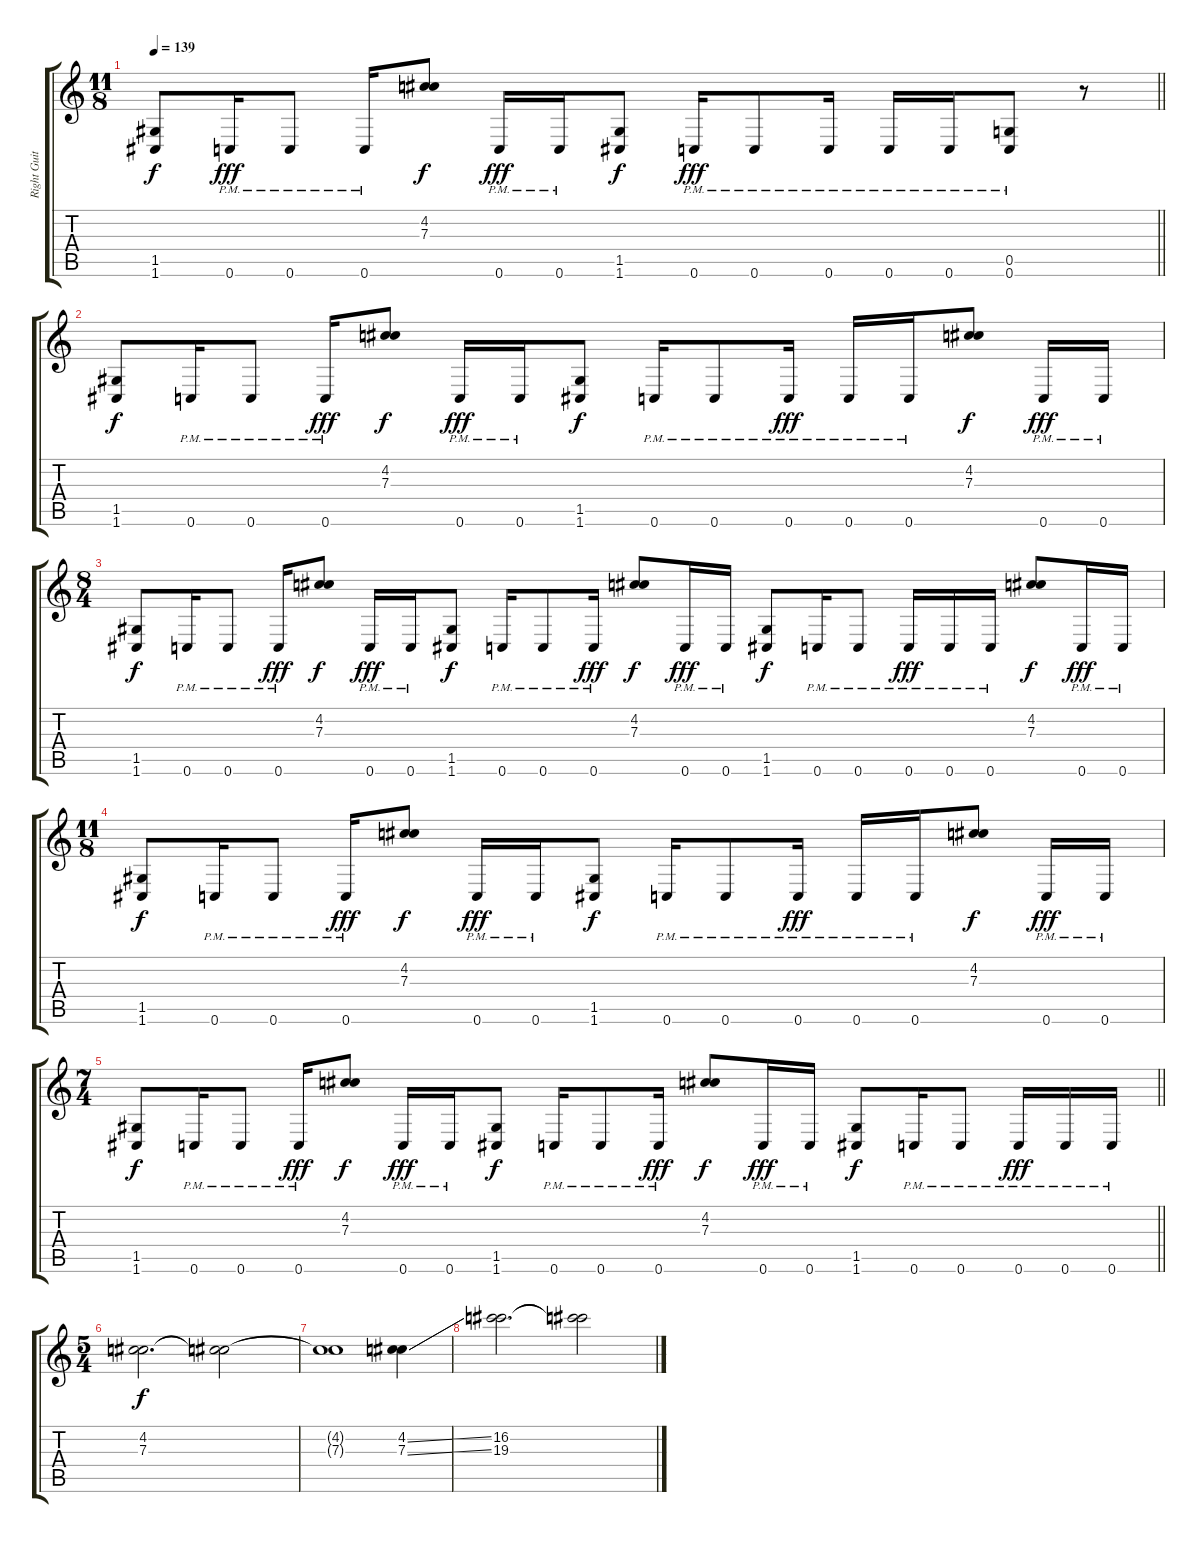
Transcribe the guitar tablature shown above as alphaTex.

\track ("Right Guitar" "Right Guit") {instrument overdrivenguitar}
\staff {score tabs}
\tuning (D4 A3 F3 C3 G2 C2) {hide}
\ts (11 8)
\tempo 139
\clef g2
\barLineRight lightlight
\ks c
(1.5 1.6).8{dy f} 0.6{pm}.16{dy fff} 0.6{pm}.8 0.6{pm}.16 (4.2 7.3).8{dy f} 0.6{pm}.16{dy fff} 0.6{pm}.16 (1.5 1.6).8{dy f} 0.6{pm}.16{dy fff} 0.6{pm}.8 0.6{pm}.16 0.6{pm}.16 0.6{pm}.16 (0.5{pm} 0.6{pm}).8 r.8 |
(1.5 1.6).8{dy f} 0.6{pm}.16 0.6{pm}.8 0.6{pm}.16{dy fff} (4.2 7.3).8{dy f} 0.6{pm}.16{dy fff} 0.6{pm}.16 (1.5 1.6).8{dy f} 0.6{pm}.16 0.6{pm}.8 0.6{pm}.16{dy fff} 0.6{pm}.16 0.6{pm}.16 (4.2 7.3).8{dy f} 0.6{pm}.16{dy fff} 0.6{pm}.16 |
\ts (8 4)
(1.5 1.6).8{dy f} 0.6{pm}.16 0.6{pm}.8 0.6{pm}.16{dy fff} (4.2 7.3).8{dy f} 0.6{pm}.16{dy fff} 0.6{pm}.16 (1.5 1.6).8{dy f} 0.6{pm}.16 0.6{pm}.8 0.6{pm}.16{dy fff} (4.2 7.3).8{dy f} 0.6{pm}.16{dy fff} 0.6{pm}.16 (1.5 1.6).8{dy f} 0.6{pm}.16 0.6{pm}.8 0.6{pm}.16{dy fff} 0.6{pm}.16 0.6{pm}.16 (4.2 7.3).8{dy f} 0.6{pm}.16{dy fff} 0.6{pm}.16 |
\ts (11 8)
(1.5 1.6).8{dy f} 0.6{pm}.16 0.6{pm}.8 0.6{pm}.16{dy fff} (4.2 7.3).8{dy f} 0.6{pm}.16{dy fff} 0.6{pm}.16 (1.5 1.6).8{dy f} 0.6{pm}.16 0.6{pm}.8 0.6{pm}.16{dy fff} 0.6{pm}.16 0.6{pm}.16 (4.2 7.3).8{dy f} 0.6{pm}.16{dy fff} 0.6{pm}.16 |
\ts (7 4)
\barLineRight lightlight
(1.5 1.6).8{dy f} 0.6{pm}.16 0.6{pm}.8 0.6{pm}.16{dy fff} (4.2 7.3).8{dy f} 0.6{pm}.16{dy fff} 0.6{pm}.16 (1.5 1.6).8{dy f} 0.6{pm}.16 0.6{pm}.8 0.6{pm}.16{dy fff} (4.2 7.3).8{dy f} 0.6{pm}.16{dy fff} 0.6{pm}.16 (1.5 1.6).8{dy f} 0.6{pm}.16 0.6{pm}.8 0.6{pm}.16{dy fff} 0.6{pm}.16 0.6{pm}.16 |
\ts (5 4)
(4.2 7.3).2{d dy f} (4.2{t} 7.3{t}).2 |
(4.2{t} 7.3{t}).1 (4.2{ss} 7.3{ss}).4 |
(16.2 19.3).2{d} (16.2{t} 19.3{t}).2
